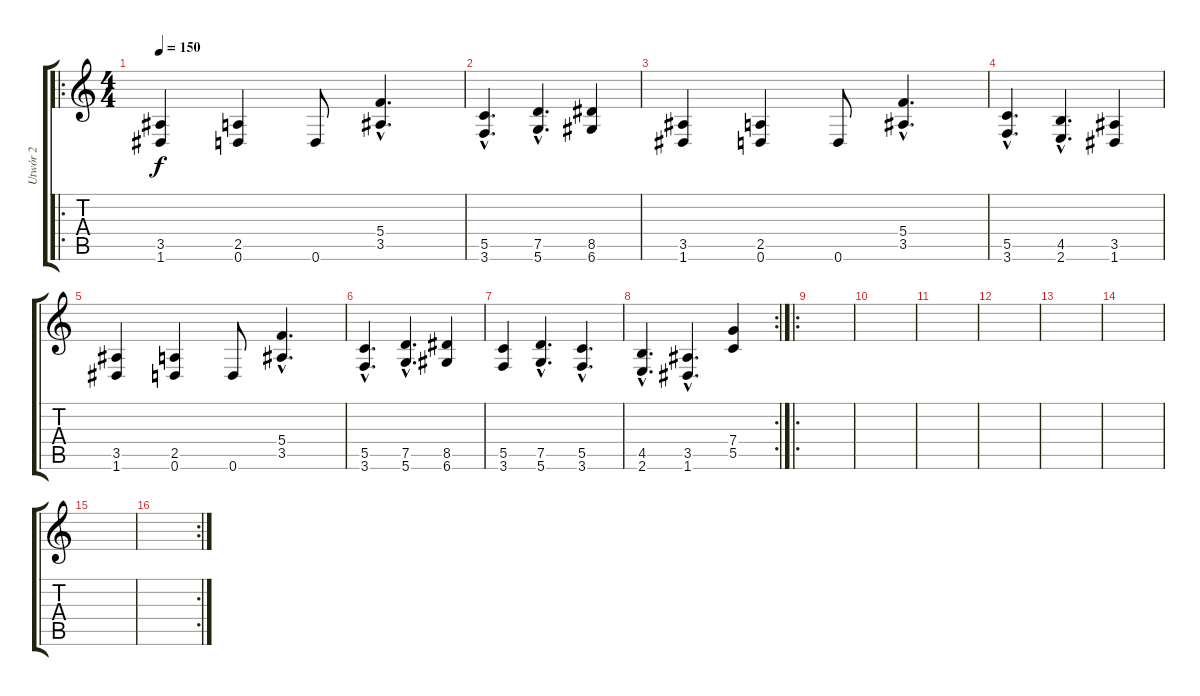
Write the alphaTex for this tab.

\track ("Utwór 2" "Utwór 2") {instrument distortionguitar}
\staff {score tabs}
\tuning (D4 A3 F3 C3 G2 D2) {hide}
\ro
\ts (4 4)
\tempo 150
\clef g2
\ks c
(3.5 1.6).4{dy f} (2.5 0.6).4 0.6.8 (5.4{hac} 3.5{hac}).4{d} |
(5.5{hac} 3.6{hac}).4{d} (7.5{hac} 5.6{hac}).4{d} (8.5 6.6).4 |
(3.5 1.6).4 (2.5 0.6).4 0.6.8 (5.4{hac} 3.5{hac}).4{d} |
(5.5{hac} 3.6{hac}).4{d} (4.5{hac} 2.6{hac}).4{d} (3.5 1.6).4 |
(3.5 1.6).4 (2.5 0.6).4 0.6.8 (5.4{hac} 3.5{hac}).4{d} |
(5.5{hac} 3.6{hac}).4{d} (7.5{hac} 5.6{hac}).4{d} (8.5 6.6).4 |
(5.5 3.6).4 (7.5{hac} 5.6{hac}).4{d} (5.5{hac} 3.6{hac}).4{d} |
\rc 2
(4.5{hac} 2.6{hac}).4{d} (3.5{hac} 1.6{hac}).4{d} (7.4 5.5).4 |
\ro
|
|
|
|
|
|
|
\rc 2
